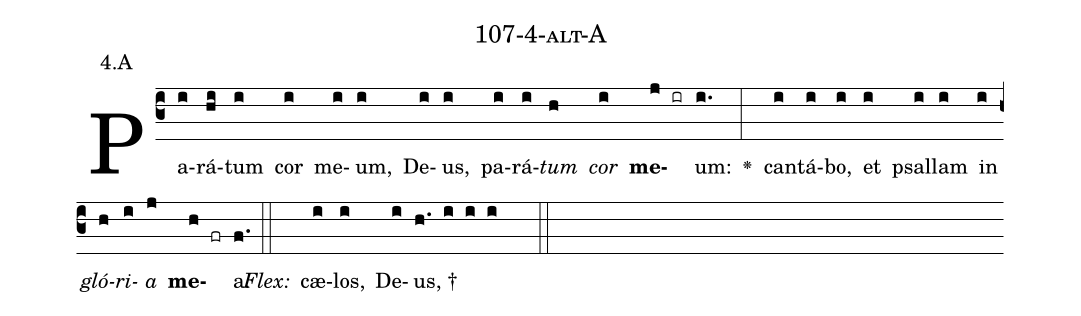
name: 107-4-alt-A;
annotation: 4.A;
%%
(c3)Pa(i)rá(hi)tum(i) cor(i) me(i)um,(i) De(i)us,(i) pa(i)rá(i)<i>tum</i>(h) <i>cor</i>(i) <b>me</b>(j ir)um:(i.) <v>\greheightstar</v>(:) can(i)tá(i)bo,(i) et(i) psal(i)lam(i) in(i) <i>gló</i>(h)<i>ri</i>(i)<i>a</i>(j) <b>me</b>(h fr)a.(f.) (::)
<i>Flex:</i>()  cæ(i)los,(i) De(i)us, †(h. i i i  ::)

%E(i) u(h) o(i) u(j) a(h) e.(f.) (::)
